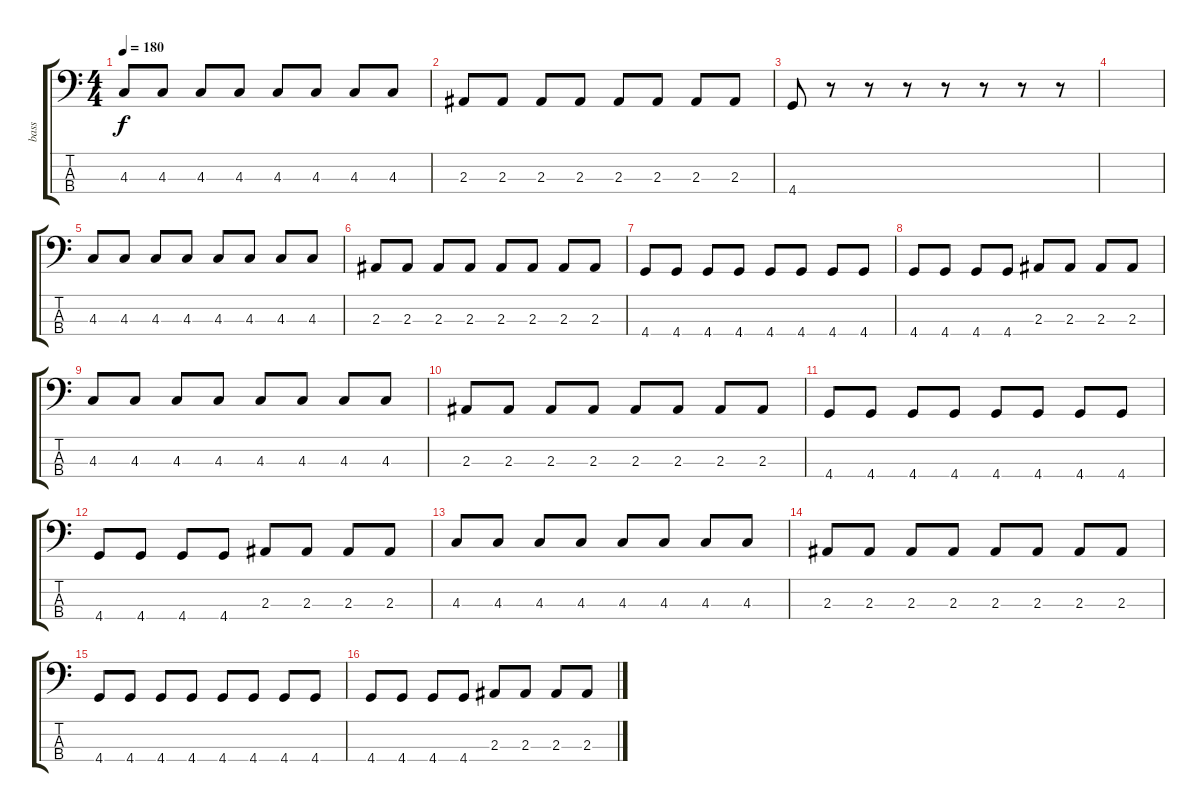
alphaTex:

\track ("bass" "bass") {instrument electricbasspick}
\staff {score tabs}
\tuning (Gb2 Db2 Ab1 Eb1) {hide}
\ts (4 4)
\tempo 180
\clef f4
\ks c
4.3.8{dy f} 4.3.8 4.3.8 4.3.8 4.3.8 4.3.8 4.3.8 4.3.8 |
2.3.8 2.3.8 2.3.8 2.3.8 2.3.8 2.3.8 2.3.8 2.3.8 |
4.4.8 r.8 r.8 r.8 r.8 r.8 r.8 r.8 |
|
4.3.8 4.3.8 4.3.8 4.3.8 4.3.8 4.3.8 4.3.8 4.3.8 |
2.3.8 2.3.8 2.3.8 2.3.8 2.3.8 2.3.8 2.3.8 2.3.8 |
4.4.8 4.4.8 4.4.8 4.4.8 4.4.8 4.4.8 4.4.8 4.4.8 |
4.4.8 4.4.8 4.4.8 4.4.8 2.3.8 2.3.8 2.3.8 2.3.8 |
4.3.8 4.3.8 4.3.8 4.3.8 4.3.8 4.3.8 4.3.8 4.3.8 |
2.3.8 2.3.8 2.3.8 2.3.8 2.3.8 2.3.8 2.3.8 2.3.8 |
4.4.8 4.4.8 4.4.8 4.4.8 4.4.8 4.4.8 4.4.8 4.4.8 |
4.4.8 4.4.8 4.4.8 4.4.8 2.3.8 2.3.8 2.3.8 2.3.8 |
4.3.8 4.3.8 4.3.8 4.3.8 4.3.8 4.3.8 4.3.8 4.3.8 |
2.3.8 2.3.8 2.3.8 2.3.8 2.3.8 2.3.8 2.3.8 2.3.8 |
4.4.8 4.4.8 4.4.8 4.4.8 4.4.8 4.4.8 4.4.8 4.4.8 |
4.4.8 4.4.8 4.4.8 4.4.8 2.3.8 2.3.8 2.3.8 2.3.8
